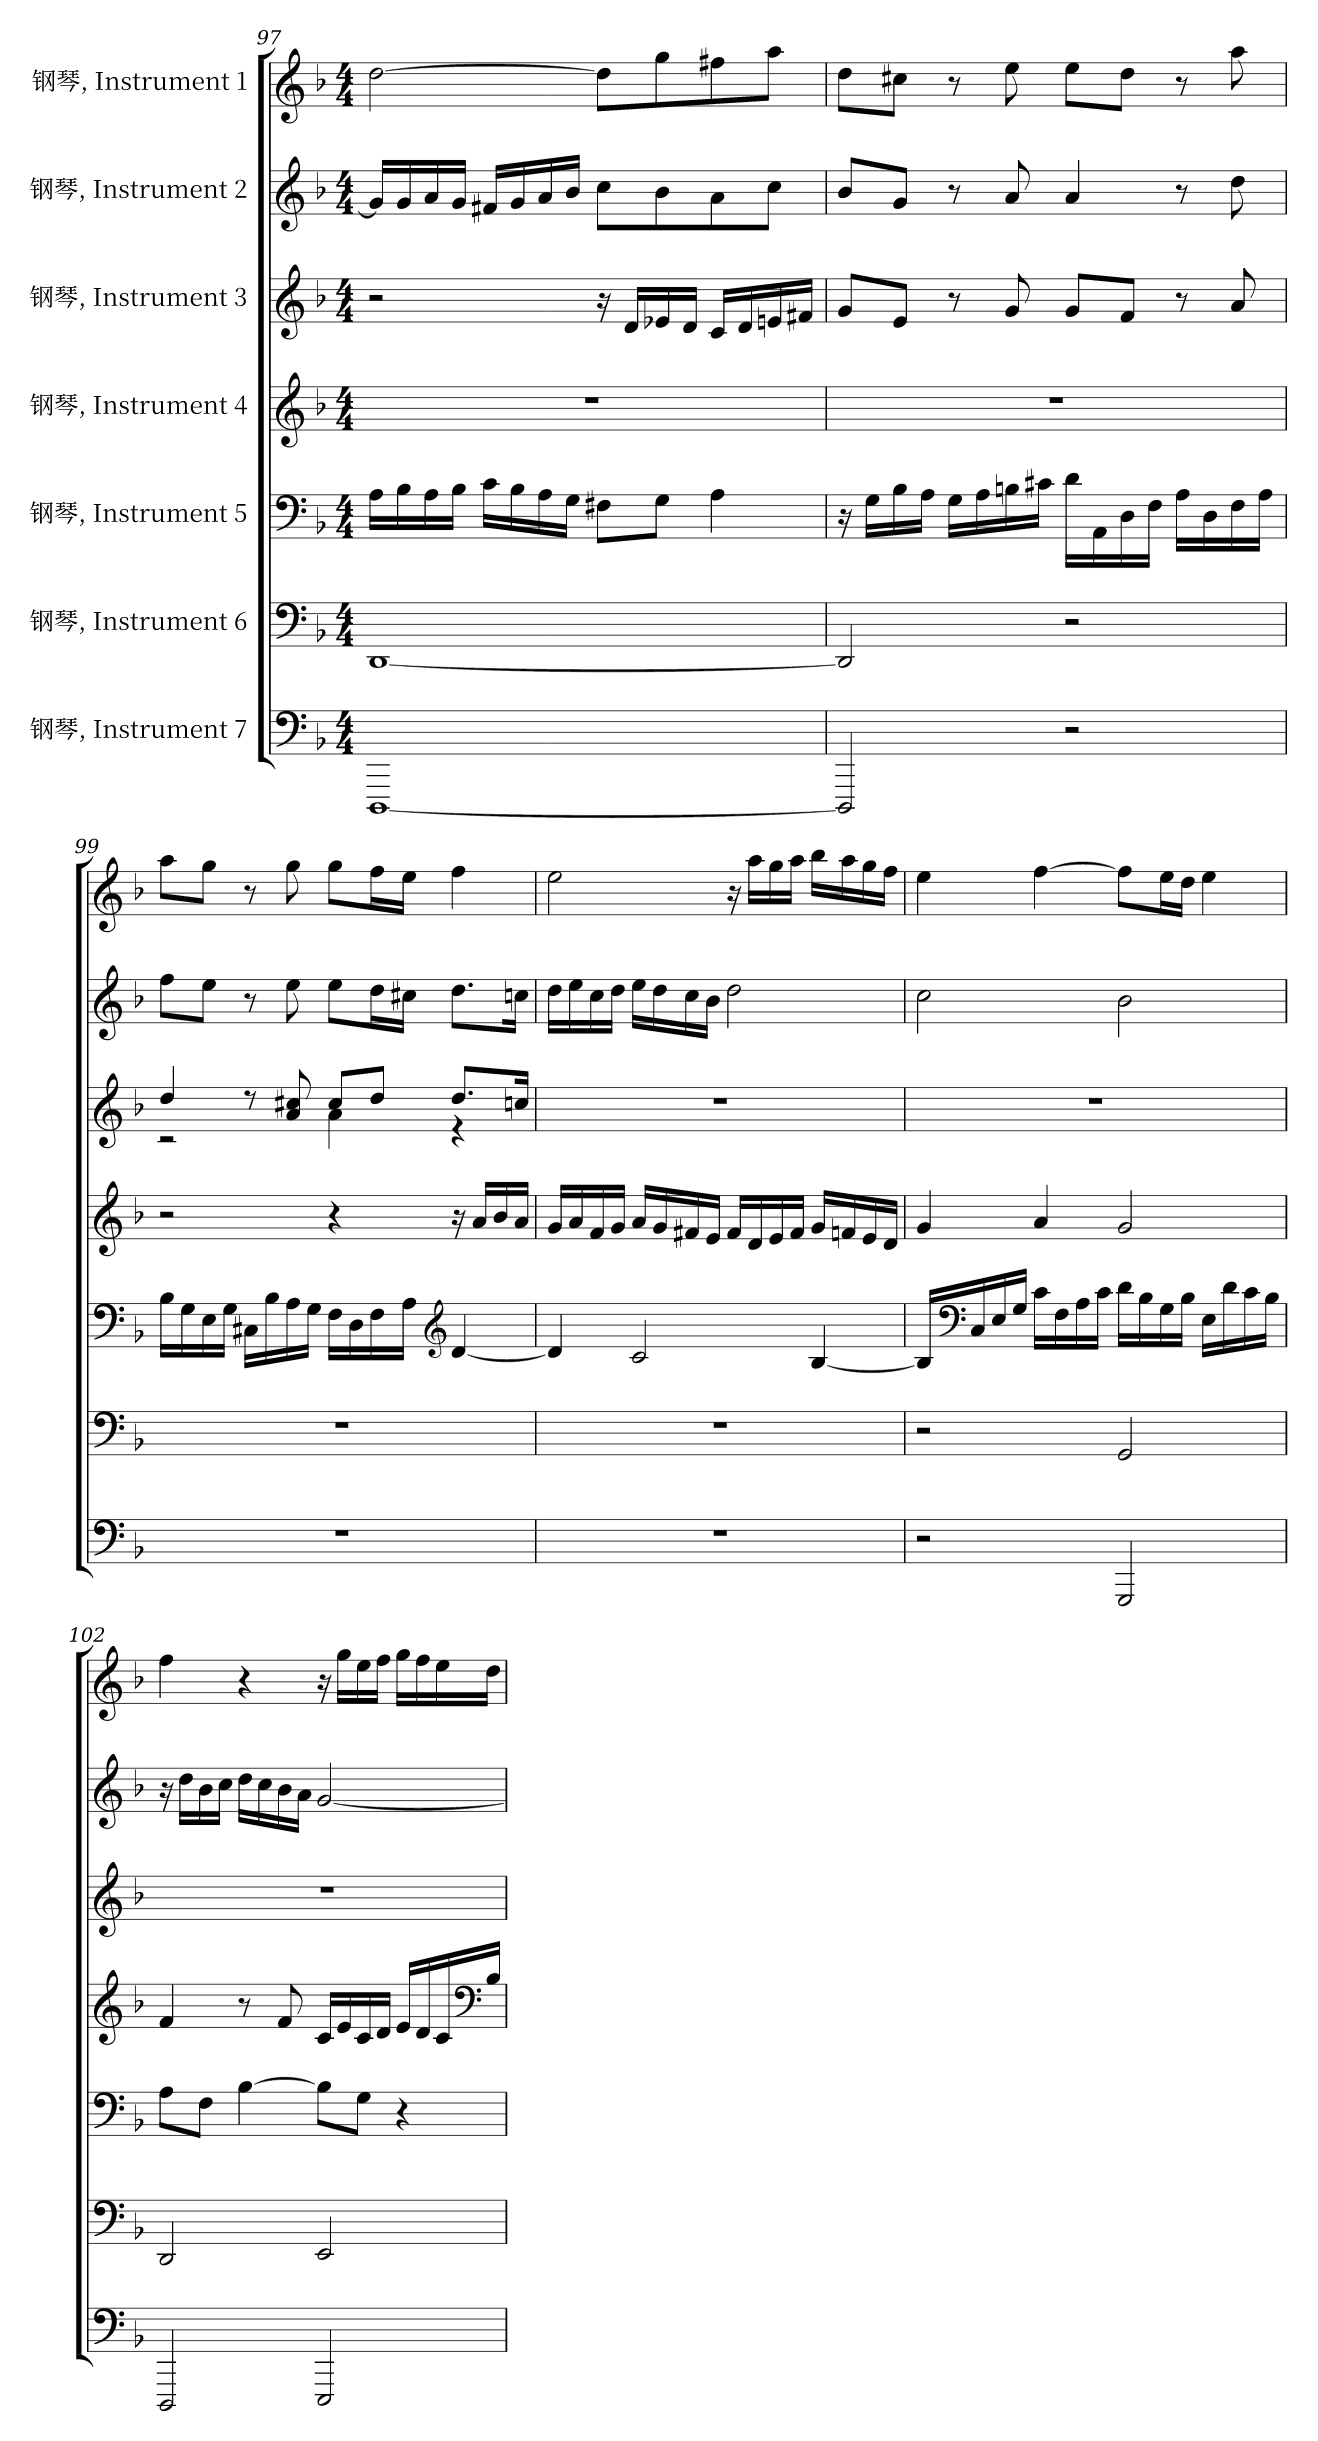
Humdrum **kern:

**kern	**kern	**kern	**kern	**kern	**kern	**kern
*part7	*part6	*part5	*part4	*part3	*part2	*part1
*staff7	*staff6	*staff5	*staff4	*staff3	*staff2	*staff1
*I"钢琴, Instrument 7	*I"钢琴, Instrument 6	*I"钢琴, Instrument 5	*I"钢琴, Instrument 4	*I"钢琴, Instrument 3	*I"钢琴, Instrument 2	*I"钢琴, Instrument 1
!!LO:PB:g=z
*clefF4	*clefF4	*clefF4	*clefG2	*clefG2	*clefG2	*clefG2
*k[b-]	*k[b-]	*k[b-]	*k[b-]	*k[b-]	*k[b-]	*k[b-]
*M4/4	*M4/4	*M4/4	*M4/4	*M4/4	*M4/4	*M4/4
=97	=97	=97	=97	=97	=97	=97
[1DDD	[1DD	16A\LL	1r	2r	16g/LL]	[2dd\
.	.	16B-\	.	.	16g/	.
.	.	16A\	.	.	16a/	.
.	.	16B-\JJ	.	.	16g/JJ	.
.	.	16c\LL	.	.	16f#X/LL	.
.	.	16B-\	.	.	16g/	.
.	.	16A\	.	.	16a/	.
.	.	16G\JJ	.	.	16b-/JJ	.
.	.	8F#X\L	.	16r	8cc\L	8dd\L]
.	.	.	.	16d/LL	.	.
.	.	8G\J	.	16e-X/	8b-\	8gg\
.	.	.	.	16d/JJ	.	.
.	.	4A\	.	16c/LL	8a\	8ff#X\
.	.	.	.	16d/	.	.
.	.	.	.	16en/	8cc\J	8aa\J
.	.	.	.	16f#X/JJ	.	.
=98	=98	=98	=98	=98	=98	=98
2DDD/]	2DD/]	16r	1r	8g/L	8b-/L	8dd\L
.	.	16G\LL	.	.	.	.
.	.	16B-\	.	8e/J	8g/J	8cc#X\J
.	.	16A\JJ	.	.	.	.
.	.	16G\LL	.	8r	8r	8r
.	.	16A\	.	.	.	.
.	.	16Bn\	.	8g/	8a/	8ee\
.	.	16c#X\JJ	.	.	.	.
2r	2r	16d\LL	.	8g/L	4a/	8ee\L
.	.	16AA\	.	.	.	.
.	.	16D\	.	8f/J	.	8dd\J
.	.	16F\JJ	.	.	.	.
.	.	16A\LL	.	8r	8r	8r
.	.	16D\	.	.	.	.
.	.	16F\	.	8a/	8dd\	8aa\
.	.	16A\JJ	.	.	.	.
!!LO:PB:g=z
=99	=99	=99	=99	=99	=99	=99
*	*	*	*	*^	*	*
1r	1r	16B-\LL	2r	4dd/	2r	8ff\L	8aa\L
.	.	16G\	.	.	.	.	.
.	.	16E\	.	.	.	8ee\J	8gg\J
.	.	16G\JJ	.	.	.	.	.
.	.	16C#X\LL	.	8r	.	8r	8r
.	.	16B-\	.	.	.	.	.
.	.	16A\	.	8a/ 8cc#X/	.	8ee\	8gg\
.	.	16G\JJ	.	.	.	.	.
.	.	16F\LL	4r	8cc#/L	4a\	8ee\L	8gg\L
.	.	16D\	.	.	.	.	.
.	.	16F\	.	8dd/J	.	16dd\L	16ff\L
.	.	16A\JJ	.	.	.	16cc#X\JJ	16ee\JJ
*	*	*clefG2	*	*	*	*	*
.	.	[4d/	16r	8.dd/L	4r	8.dd\L	4ff\
.	.	.	16a/LL	.	.	.	.
.	.	.	16b-/	.	.	.	.
.	.	.	16a/JJ	16ccn/Jk	.	16ccn\Jk	.
*	*	*	*	*v	*v	*	*
=100	=100	=100	=100	=100	=100	=100
1r	1r	4d/]	16g/LL	1r	16dd\LL	2ee\
.	.	.	16a/	.	16ee\	.
.	.	.	16f/	.	16cc\	.
.	.	.	16g/JJ	.	16dd\JJ	.
.	.	2c/	16a/LL	.	16ee\LL	.
.	.	.	16g/	.	16dd\	.
.	.	.	16f#X/	.	16cc\	.
.	.	.	16e/JJ	.	16b-\JJ	.
.	.	.	16f#/LL	.	2dd\	16r
.	.	.	16d/	.	.	16aa\LL
.	.	.	16e/	.	.	16gg\
.	.	.	16f#/JJ	.	.	16aa\JJ
.	.	[4B-/	16g/LL	.	.	16bb-\LL
.	.	.	16fn/	.	.	16aa\
.	.	.	16e/	.	.	16gg\
.	.	.	16d/JJ	.	.	16ff\JJ
!!LO:PB:g=z
=101	=101	=101	=101	=101	=101	=101
2r	2r	16B-/LL]	4g/	1r	2cc\	4ee\
*	*	*clefF4	*	*	*	*
.	.	16C/	.	.	.	.
.	.	16E/	.	.	.	.
.	.	16G/JJ	.	.	.	.
.	.	16c\LL	4a/	.	.	[4ff\
.	.	16F\	.	.	.	.
.	.	16A\	.	.	.	.
.	.	16c\JJ	.	.	.	.
2GGG/	2GG/	16d\LL	2g/	.	2b-\	8ff\L]
.	.	16B-\	.	.	.	.
.	.	16G\	.	.	.	16ee\L
.	.	16B-\JJ	.	.	.	16dd\JJ
.	.	16E\LL	.	.	.	4ee\
.	.	16d\	.	.	.	.
.	.	16c\	.	.	.	.
.	.	16B-\JJ	.	.	.	.
=102	=102	=102	=102	=102	=102	=102
2DDD/	2DD/	8A\L	4f/	1r	16r	4ff\
.	.	.	.	.	16dd\LL	.
.	.	8F\J	.	.	16b-\	.
.	.	.	.	.	16cc\JJ	.
.	.	[4B-\	8r	.	16dd\LL	4r
.	.	.	.	.	16cc\	.
.	.	.	8f/	.	16b-\	.
.	.	.	.	.	16a\JJ	.
2EEE/	2EE/	8B-\L]	16c/LL	.	[2g/	16r
.	.	.	16e/	.	.	16gg\LL
.	.	8G\J	16c/	.	.	16ee\
.	.	.	16d/JJ	.	.	16ff\JJ
.	.	4r	16e/LL	.	.	16gg\LL
.	.	.	16d/	.	.	16ff\
.	.	.	16c/	.	.	16ee\
*	*	*	*clefF4	*	*	*
.	.	.	16B-/JJ	.	.	16dd\JJ
=	=	=	=	=	=	=
*-	*-	*-	*-	*-	*-	*-
